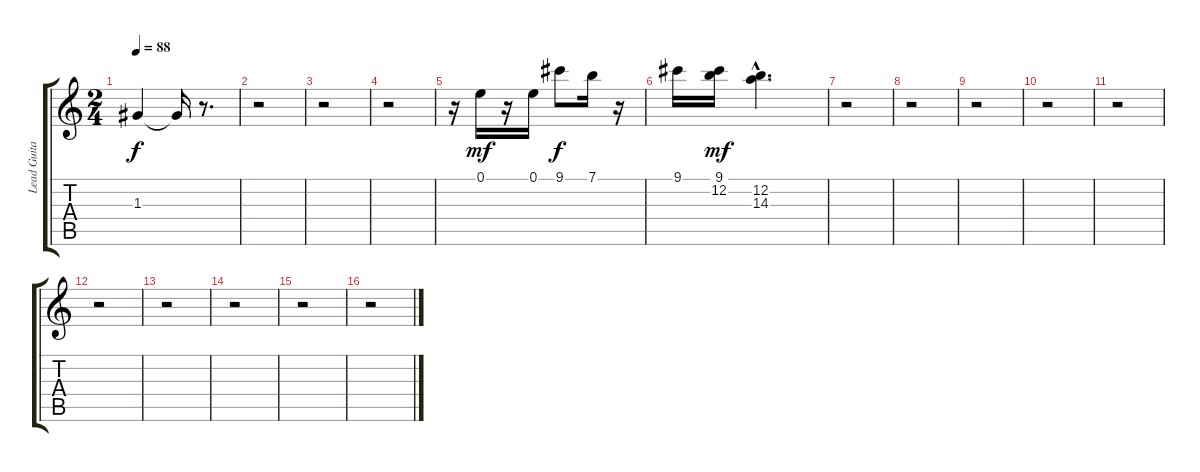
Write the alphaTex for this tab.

\track ("Lead Guitar" "Lead Guita") {instrument acousticguitarnylon}
\staff {score tabs}
\tuning (E4 B3 G3 D3 A2 E2) {hide}
\ts (2 4)
\tempo 88
\clef g2
\ks c
1.3{t}.4{dy f} 1.3{t}.16 r.8{d} |
r.2 |
r.2 |
r.2 |
r.16 0.1.16{dy mf} r.16 0.1.16 9.1.8{dy f} 7.1.16 r.16 |
9.1.16 (9.1 12.2).16{dy mf} (12.2{hac} 14.3{hac}).4{d} |
r.2 |
r.2 |
r.2 |
r.2 |
r.2 |
r.2 |
r.2 |
r.2 |
r.2 |
r.2
